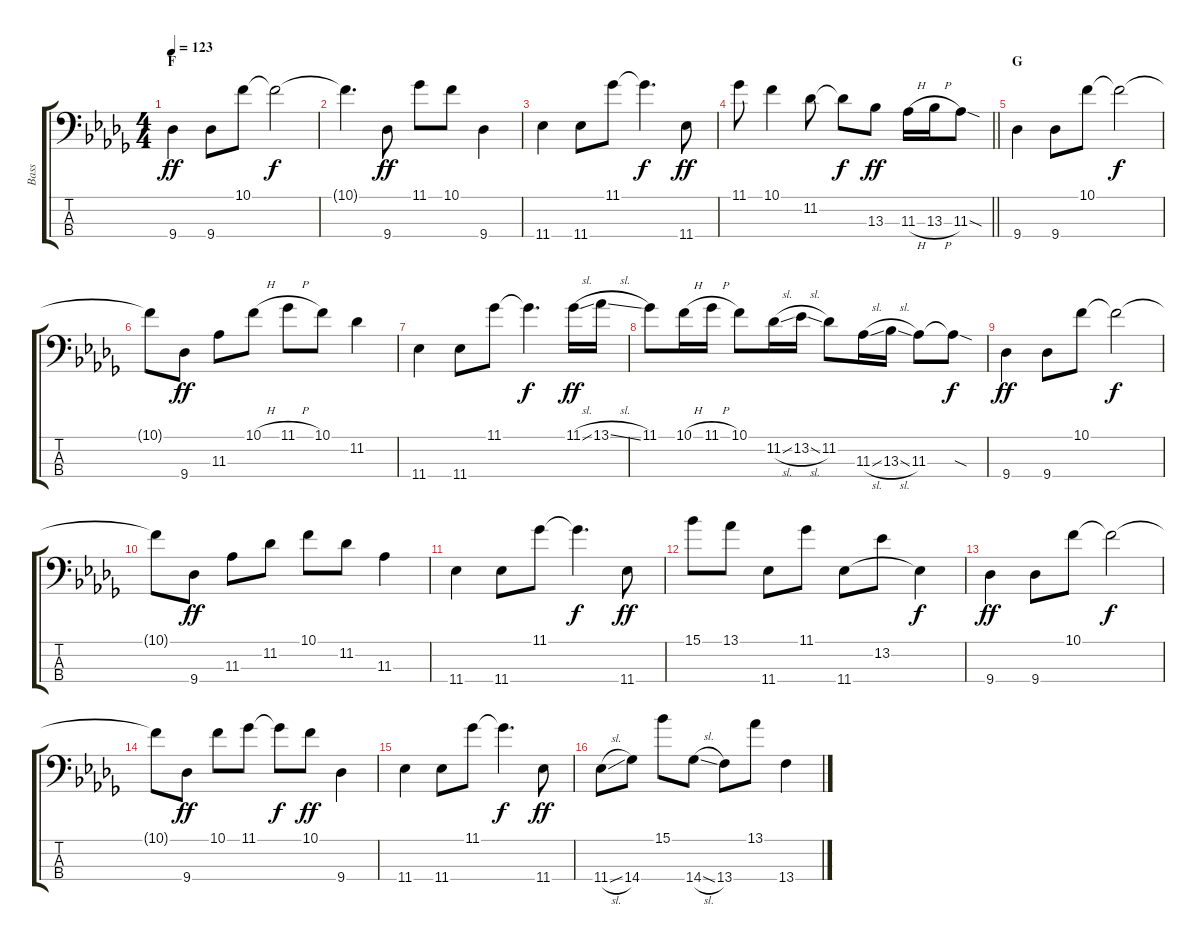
\track ("Bass" "Bass") {instrument electricbassfinger}
\staff {score tabs}
\tuning (G2 D2 A1 E1) {hide}
\ts (4 4)
\section ("" "F")
\tempo 123
\clef f4
\ks db
9.4.4{dy ff} 9.4.8 10.1.8 10.1{t}.2{dy f} |
10.1{t}.4{d} 9.4.8{dy ff} 11.1.8 10.1.8 9.4.4 |
11.4.4 11.4.8 11.1.8 11.1{t}.4{d dy f} 11.4.8{dy ff} |
\barLineRight lightlight
11.1.8 10.1.4 11.2.8 11.2{t}.8{dy f} 13.3.8{dy ff} 11.3{h}.16 13.3{h}.16 11.3{sod}.8 |
\section ("" "G")
9.4.4 9.4.8 10.1.8 10.1{t}.2{dy f} |
10.1{t}.8 9.4.8{dy ff} 11.3.8 10.1{h}.8 11.1{h}.8 10.1.8 11.2.4 |
11.4.4 11.4.8 11.1.8 11.1{t}.4{d dy f} 11.1{sl}.16{dy ff} 13.1{sl}.16 |
11.1.8 10.1{h}.16 11.1{h}.16 10.1.8 11.2{sl}.16 13.2{sl}.16 11.2.8 11.3{sl}.16 13.3{sl}.16 11.3.8 11.3{sod t}.8{dy f} |
9.4.4{dy ff} 9.4.8 10.1.8 10.1{t}.2{dy f} |
10.1{t}.8 9.4.8{dy ff} 11.3.8 11.2.8 10.1.8 11.2.8 11.3.4 |
11.4.4 11.4.8 11.1.8 11.1{t}.4{d dy f} 11.4.8{dy ff} |
15.1.8 13.1.8 11.4.8 11.1.8 11.4.8 13.2.8 11.4{t}.4{dy f} |
9.4.4{dy ff} 9.4.8 10.1.8 10.1{t}.2{dy f} |
10.1{t}.8 9.4.8{dy ff} 10.1.8 11.1.8 11.1{t}.8{dy f} 10.1.8{dy ff} 9.4.4 |
11.4.4 11.4.8 11.1.8 11.1{t}.4{d dy f} 11.4.8{dy ff} |
11.4{sl}.8 14.4.8 15.1.8 14.4{sl}.8 13.4.8 13.1.8 13.4{sl}.4
